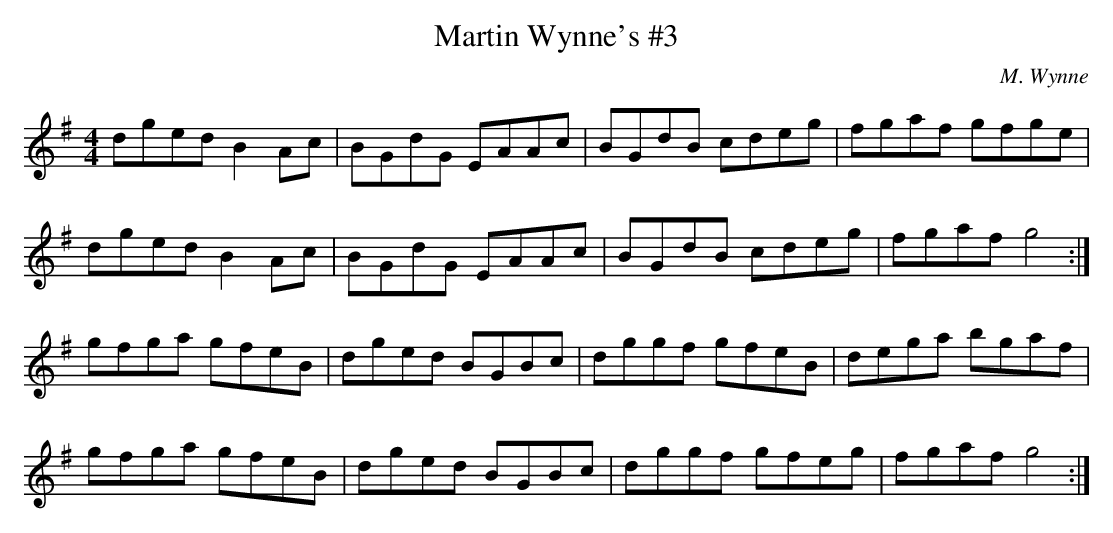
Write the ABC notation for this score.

X:1
T: Martin Wynne's #3
C: M. Wynne
M: 4/4
L: 1/8
K: G
dged B2 Ac | BGdG EAAc | BGdB cdeg | fgaf gfge |
dged B2 Ac | BGdG EAAc | BGdB cdeg | fgaf g4 :|
gfga gfeB | dged BGBc | dggf gfeB | dega bgaf |
gfga gfeB | dged BGBc | dggf gfeg | fgaf g4 :|
